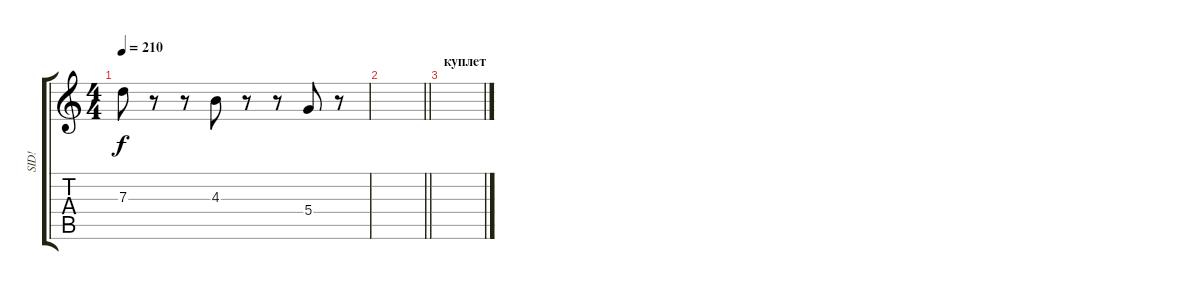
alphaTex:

\track ("SID!" "SID!") {instrument distortionguitar}
\staff {score tabs}
\tuning (E4 B3 G3 D3 A2 E2) {hide}
\ts (4 4)
\tempo 210
\clef g2
\ks c
7.3.8{dy f} r.8 r.8 4.3.8 r.8 r.8 5.4.8 r.8 |
\barLineRight lightlight
|
\section ("" "куплет")
